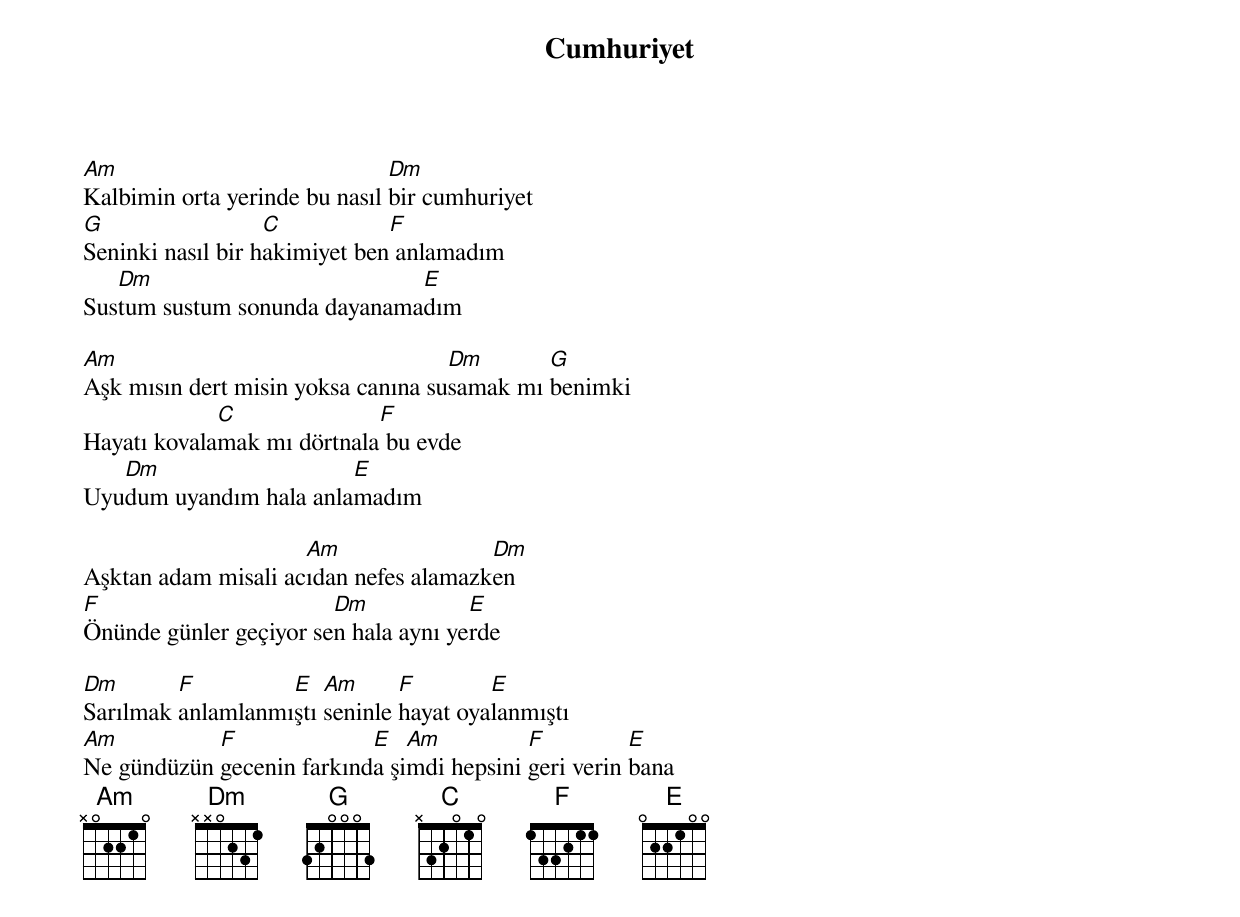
{title: Cumhuriyet}
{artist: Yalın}

Am                             Dm
Kalbimin orta yerinde bu nasıl bir cumhuriyet
G                  C           F
Seninki nasıl bir hakimiyet ben anlamadım
   Dm                         E
Sustum sustum sonunda dayanamadım

Am                                  Dm       G
Aşk mısın dert misin yoksa canına susamak mı benimki
             C              F
Hayatı kovalamak mı dörtnala bu evde
   Dm                   E
Uyudum uyandım hala anlamadım

                     Am                Dm
Aşktan adam misali acıdan nefes alamazken
F                       Dm            E
Önünde günler geçiyor sen hala aynı yerde

Dm       F         E   Am      F        E
Sarılmak anlamlanmıştı seninle hayat oyalanmıştı
Am          F              E   Am          F          E
Ne gündüzün gecenin farkında şimdi hepsini geri verin bana
